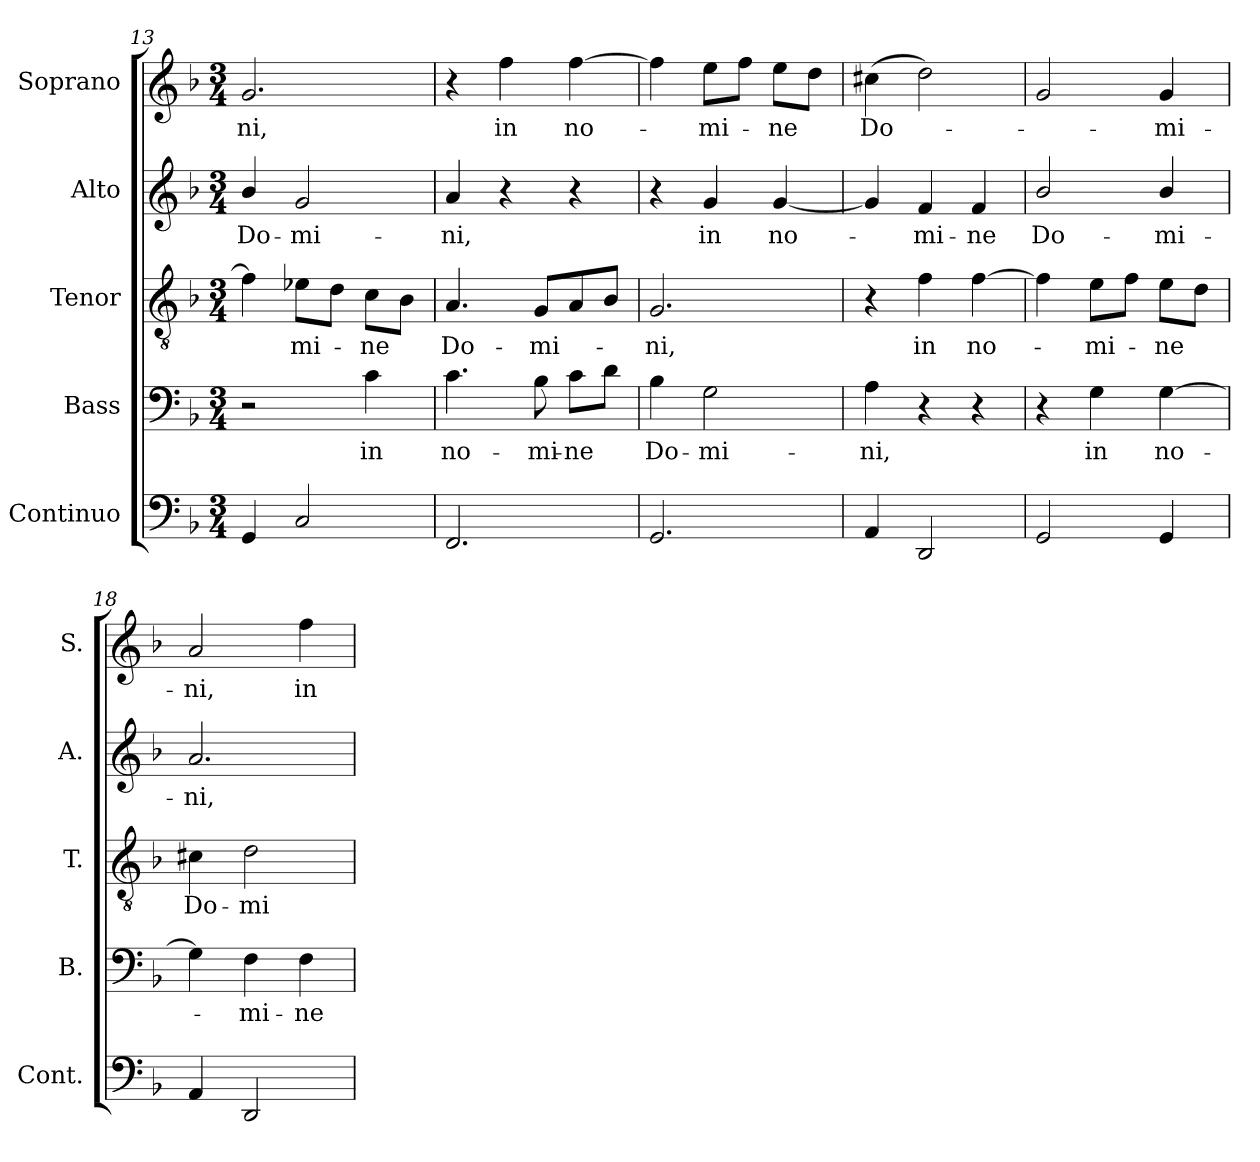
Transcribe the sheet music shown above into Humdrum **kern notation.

**kern	**kern	**text	**kern	**text	**kern	**text	**kern	**text
*part5	*part4	*part4	*part3	*part3	*part2	*part2	*part1	*part1
*staff5	*staff4	*staff4	*staff3	*staff3	*staff2	*staff2	*staff1	*staff1
*I"Continuo	*I"Bass	*	*I"Tenor	*	*I"Alto	*	*I"Soprano	*
*I'Cont.	*I'B.	*	*I'T.	*	*I'A.	*	*I'S.	*
*clefF4	*clefF4	*	*clefGv2	*	*clefG2	*	*clefG2	*
*	*	*	*ITrd7c12	*	*	*	*	*
*k[b-]	*k[b-]	*	*k[b-]	*	*k[b-]	*	*k[b-]	*
*F:	*F:	*	*F:	*	*F:	*	*F:	*
*M3/4	*M3/4	*	*M3/4	*	*M3/4	*	*M3/4	*
=13	=13	=13	=13	=13	=13	=13	=13	=13
!	!	!	!	!	!	!LO:LY:b:color=#000000	!	!
!	!	!	!	!	!	!	!	!LO:LY:b:color=#000000
4GGi/	2r	.	4Fi\]	.	4b-i/	Do-	2.gi/	-ni,
!	!	!	!	!LO:LY:b:color=#000000	!	!	!	!
!	!	!	!	!	!	!LO:LY:b:color=#000000	!	!
2Ci/	.	.	8E-Xi\L	-mi-	2gi/	-mi-	.	.
.	.	.	8Di\J	.	.	.	.	.
!	!	!LO:LY:b:color=#000000	!	!	!	!	!	!
!	!	!	!	!LO:LY:b:color=#000000	!	!	!	!
.	4ci\	in	8Ci\L	-ne	.	.	.	.
.	.	.	8BB-i\J	.	.	.	.	.
=14	=14	=14	=14	=14	=14	=14	=14	=14
!	!	!LO:LY:b:color=#000000	!	!	!	!	!	!
!	!	!	!	!LO:LY:b:color=#000000	!	!	!	!
!	!	!	!	!	!	!LO:LY:b:color=#000000	!	!
2.FFi/	4.ci\	no-	4.AAi/	Do-	4ai/	-ni,	4r	.
!	!	!	!	!	!	!	!	!LO:LY:b:color=#000000
.	.	.	.	.	4r	.	4ffi\	in
!	!	!LO:LY:b:color=#000000	!	!	!	!	!	!
!	!	!	!	!LO:LY:b:color=#000000	!	!	!	!
.	8B-i\	-mi-	8GGi/L	-mi-	.	.	.	.
!	!	!LO:LY:b:color=#000000	!	!	!	!	!	!
!	!	!	!	!	!	!	!	!LO:LY:b:color=#000000
.	8ci\L	-ne	8AAi/	.	4r	.	[4ffi\	no-
.	8di\J	.	8BB-i/J	.	.	.	.	.
=15	=15	=15	=15	=15	=15	=15	=15	=15
!	!	!LO:LY:b:color=#000000	!	!	!	!	!	!
!	!	!	!	!LO:LY:b:color=#000000	!	!	!	!
2.GGi/	4B-i\	Do-	2.GGi/	-ni,	4r	.	4ffi\]	.
!	!	!LO:LY:b:color=#000000	!	!	!	!	!	!
!	!	!	!	!	!	!LO:LY:b:color=#000000	!	!
!	!	!	!	!	!	!	!	!LO:LY:b:color=#000000
.	2Gi\	-mi-	.	.	4gi/	in	8eei\L	-mi-
.	.	.	.	.	.	.	8ffi\J	.
!	!	!	!	!	!	!LO:LY:b:color=#000000	!	!
!	!	!	!	!	!	!	!	!LO:LY:b:color=#000000
.	.	.	.	.	[4gi/	no-	8eei\L	-ne
.	.	.	.	.	.	.	8ddi\J	.
!!LO:LB:g=z
=16	=16	=16	=16	=16	=16	=16	=16	=16
!	!	!LO:LY:b:color=#000000	!	!	!	!	!	!
!	!	!	!	!	!	!	!	!LO:LY:b:color=#000000
4AAi/	4Ai\	-ni,	4r	.	4gi/]	.	(4cc#Xi\	Do-
!	!	!	!	!LO:LY:b:color=#000000	!	!	!	!
!	!	!	!	!	!	!LO:LY:b:color=#000000	!	!
2DDi/	4r	.	4Fi\	in	4fi/	-mi-	2ddi\)	.
!	!	!	!	!LO:LY:b:color=#000000	!	!	!	!
!	!	!	!	!	!	!LO:LY:b:color=#000000	!	!
.	4r	.	[4Fi\	no-	4fi/	-ne	.	.
=17	=17	=17	=17	=17	=17	=17	=17	=17
!	!	!	!	!	!	!LO:LY:b:color=#000000	!	!
2GGi/	4r	.	4Fi\]	.	2b-i/	Do-	2gi/	.
!	!	!LO:LY:b:color=#000000	!	!	!	!	!	!
!	!	!	!	!LO:LY:b:color=#000000	!	!	!	!
.	4Gi\	in	8Ei\L	-mi-	.	.	.	.
.	.	.	8Fi\J	.	.	.	.	.
!	!	!LO:LY:b:color=#000000	!	!	!	!	!	!
!	!	!	!	!LO:LY:b:color=#000000	!	!	!	!
!	!	!	!	!	!	!LO:LY:b:color=#000000	!	!
!	!	!	!	!	!	!	!	!LO:LY:b:color=#000000
4GGi/	[4Gi\	no-	8Ei\L	-ne	4b-i/	-mi-	4gi/	-mi-
.	.	.	8Di\J	.	.	.	.	.
=18	=18	=18	=18	=18	=18	=18	=18	=18
!	!	!	!	!LO:LY:b:color=#000000	!	!	!	!
!	!	!	!	!	!	!LO:LY:b:color=#000000	!	!
!	!	!	!	!	!	!	!	!LO:LY:b:color=#000000
4AAi/	4Gi\]	.	4C#Xi\	Do-	2.ai/	-ni,	2ai/	-ni,
!	!	!LO:LY:b:color=#000000	!	!	!	!	!	!
!	!	!	!	!LO:LY:b:color=#000000	!	!	!	!
2DDi/	4Fi\	-mi-	2Di\	-mi-	.	.	.	.
!	!	!LO:LY:b:color=#000000	!	!	!	!	!	!
!	!	!	!	!	!	!	!	!LO:LY:b:color=#000000
.	4Fi\	-ne	.	.	.	.	4ffi\	in
=	=	=	=	=	=	=	=	=
*-	*-	*-	*-	*-	*-	*-	*-	*-
